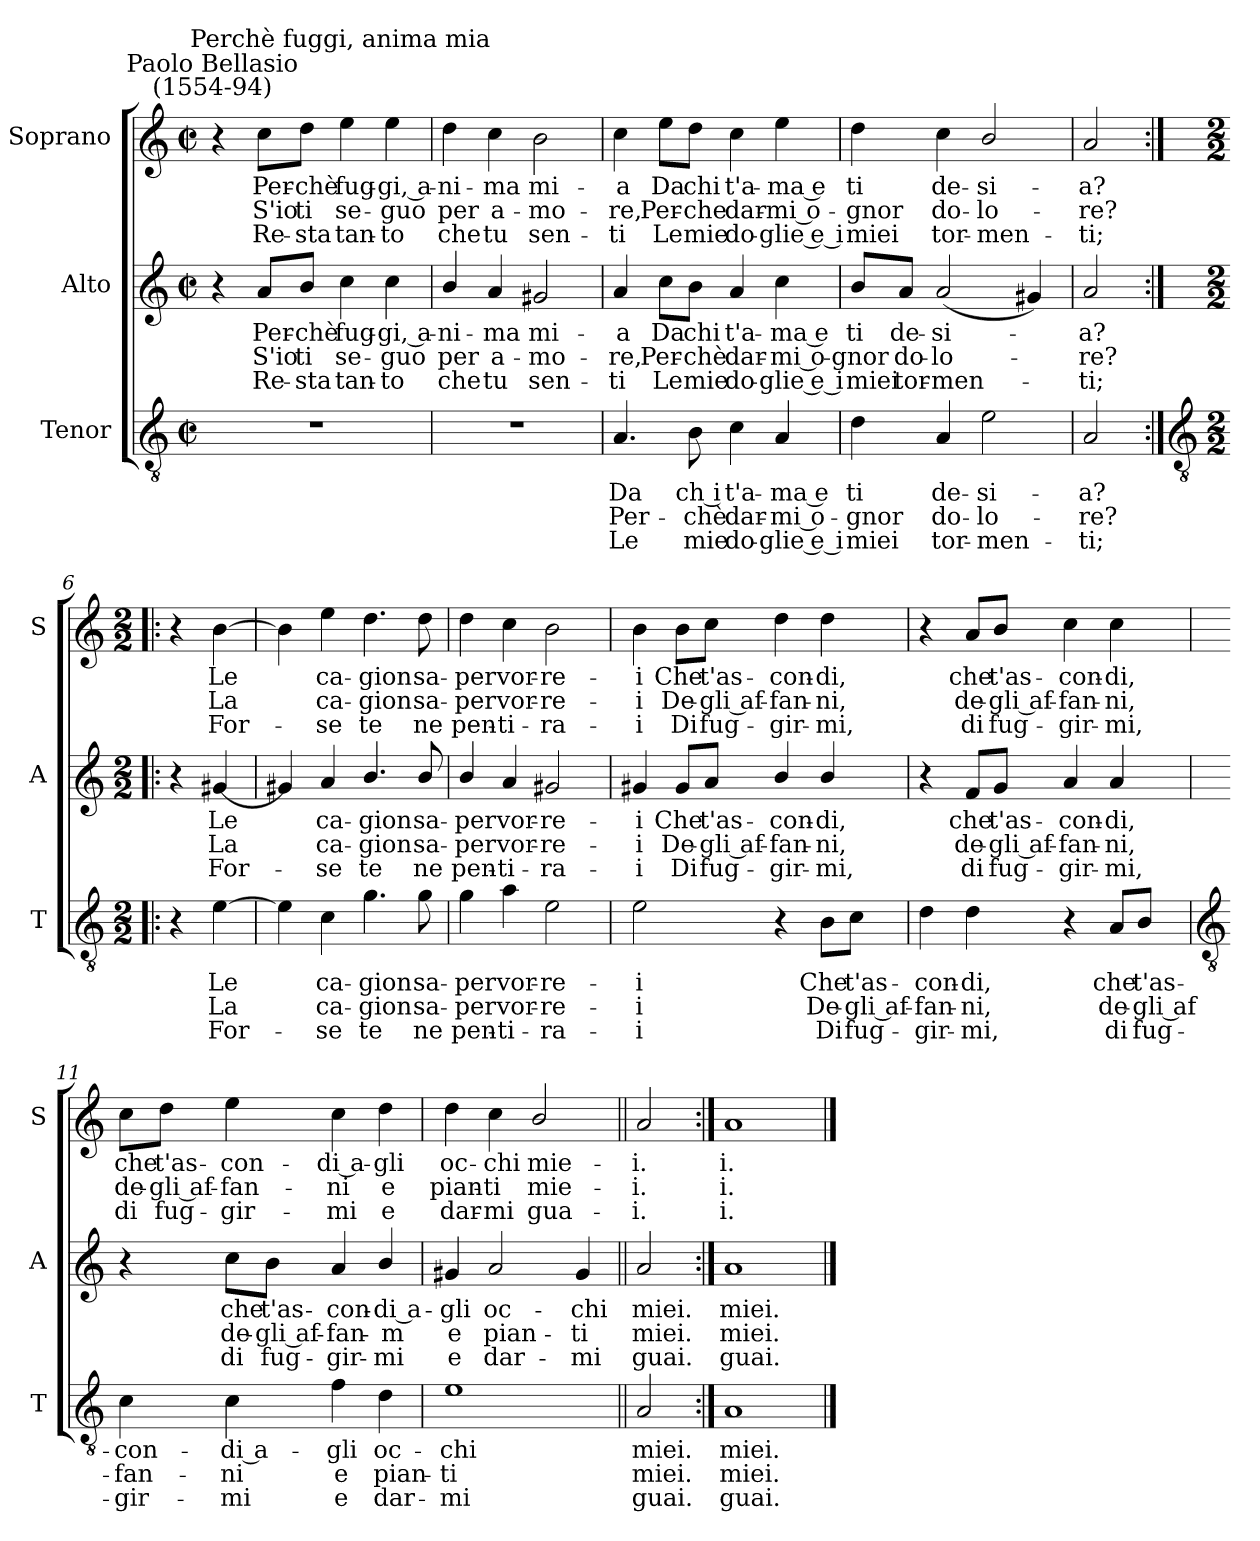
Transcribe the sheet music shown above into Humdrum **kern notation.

**kern	**text	**text	**text	**kern	**text	**text	**text	**kern	**text	**text	**text
*part3	*part3	*part3	*part3	*part2	*part2	*part2	*part2	*part1	*part1	*part1	*part1
*staff3	*staff3	*staff3	*staff3	*staff2	*staff2	*staff2	*staff2	*staff1	*staff1	*staff1	*staff1
*I"Tenor	*	*	*	*I"Alto	*	*	*	*I"Soprano	*	*	*
*I'T	*	*	*	*I'A	*	*	*	*I'S	*	*	*
*clefGv2	*	*	*	*clefG2	*	*	*	*clefG2	*	*	*
*k[]	*	*	*	*k[]	*	*	*	*k[]	*	*	*
*C:	*	*	*	*C:	*	*	*	*C:	*	*	*
*M2/2	*	*	*	*M2/2	*	*	*	*M2/2	*	*	*
*met(c|)	*	*	*	*met(c|)	*	*	*	*met(c|)	*	*	*
=1	=1	=1	=1	=1	=1	=1	=1	=1	=1	=1	=1
!	!	!	!	!	!	!	!	!LO:TX:a:cj:t=Paolo Bellasio\n(1554-94)	!	!	!
1r	.	.	.	4r	.	.	.	4r	.	.	.
!	!	!	!	!	!LO:LY:b	!LO:LY:b	!LO:LY:b	!	!LO:LY:b	!LO:LY:b	!LO:LY:b
.	.	.	.	8a/L	Per-	-S'io	Re-	8cc\L	Per-	-S'io	Re-
!	!	!	!	!	!LO:LY:b	!LO:LY:b	!LO:LY:b	!	!LO:LY:b	!LO:LY:b	!LO:LY:b
.	.	.	.	8b/J	-chè	ti	sta	8dd\J	-chè	ti	sta
!	!	!	!	!	!	!	!	!LO:TX:a:cj:t=Perchè fuggi, anima mia	!	!	!
!	!	!	!	!	!LO:LY:b	!LO:LY:b	!LO:LY:b	!	!LO:LY:b	!LO:LY:b	!LO:LY:b
.	.	.	.	4cc	fug-	-se-	-tan-	4ee	fug-	-se-	-tan-
!	!	!	!	!	!LO:LY:b	!LO:LY:b	!LO:LY:b	!	!LO:LY:b	!LO:LY:b	!LO:LY:b
.	.	.	.	4cc	-gi, a-	-guo	to	4ee	-gi, a-	-guo	to
=2	=2	=2	=2	=2	=2	=2	=2	=2	=2	=2	=2
!	!	!	!	!	!LO:LY:b	!LO:LY:b	!LO:LY:b	!	!LO:LY:b	!LO:LY:b	!LO:LY:b
1r	.	.	.	4b/	ni-	-per	che	4dd	ni-	-per	che
!	!	!	!	!	!LO:LY:b	!LO:LY:b	!LO:LY:b	!	!LO:LY:b	!LO:LY:b	!LO:LY:b
.	.	.	.	4a	ma	a-	-tu	4cc	ma	a-	-tu
!	!	!	!	!	!LO:LY:b	!LO:LY:b	!LO:LY:b	!	!LO:LY:b	!LO:LY:b	!LO:LY:b
.	.	.	.	2g#X	mi-	-mo-	-sen-	2b	mi-	-mo-	-sen-
=3	=3	=3	=3	=3	=3	=3	=3	=3	=3	=3	=3
!	!LO:LY:b	!LO:LY:b	!LO:LY:b	!	!LO:LY:b	!LO:LY:b	!LO:LY:b	!	!LO:LY:b	!LO:LY:b	!LO:LY:b
4.A	Da	Per-	-Le	4a	-a	re,	ti	4cc	-a	re,	ti
!	!	!	!	!	!LO:LY:b	!LO:LY:b	!LO:LY:b	!	!LO:LY:b	!LO:LY:b	!LO:LY:b
.	.	.	.	8cc\L	Da	Per-	-Le	8ee\L	Da	Per-	-Le
!	!LO:LY:b	!LO:LY:b	!LO:LY:b	!	!LO:LY:b	!LO:LY:b	!LO:LY:b	!	!LO:LY:b	!LO:LY:b	!LO:LY:b
8B	ch i	chè	mie	8b\J	chi	chè	mie	8dd\J	chi	che	mie
!	!LO:LY:b	!LO:LY:b	!LO:LY:b	!	!LO:LY:b	!LO:LY:b	!LO:LY:b	!	!LO:LY:b	!LO:LY:b	!LO:LY:b
4c	t'a-	-dar-	-do-	4a	t'a-	-dar-	-do-	4cc	t'a-	-dar-	-do-
!	!LO:LY:b	!LO:LY:b	!LO:LY:b	!	!LO:LY:b	!LO:LY:b	!LO:LY:b	!	!LO:LY:b	!LO:LY:b	!LO:LY:b
4A	-ma e	mi o-	-glie e i	4cc	-ma e	mi o-	-glie e i	4ee	-ma e	mi o-	-glie e i
=4	=4	=4	=4	=4	=4	=4	=4	=4	=4	=4	=4
!	!LO:LY:b	!LO:LY:b	!LO:LY:b	!	!LO:LY:b	!LO:LY:b	!LO:LY:b	!	!LO:LY:b	!LO:LY:b	!LO:LY:b
4d	ti	gnor	miei	8b/L	ti	gnor	miei	4dd	ti	gnor	miei
!	!	!	!	!	!LO:LY:b	!LO:LY:b	!LO:LY:b	!	!	!	!
.	.	.	.	8a/J	de-	-do-	-tor-	.	.	.	.
!	!LO:LY:b	!LO:LY:b	!LO:LY:b	!	!LO:LY:b	!LO:LY:b	!LO:LY:b	!	!LO:LY:b	!LO:LY:b	!LO:LY:b
4A	de-	-do-	-tor-	(<2a	-si-	lo-	men-	4cc	de-	-do-	-tor-
!	!LO:LY:b	!LO:LY:b	!LO:LY:b	!	!	!	!	!	!LO:LY:b	!LO:LY:b	!LO:LY:b
2e	-si-	-lo-	-men-	.	.	.	.	2b/	-si-	-lo-	-men-
.	.	.	.	4g#X)	.	.	.	.	.	.	.
=5	=5	=5	=5	=5	=5	=5	=5	=5	=5	=5	=5
!	!LO:LY:b	!LO:LY:b	!LO:LY:b	!	!LO:LY:b	!LO:LY:b	!LO:LY:b	!	!LO:LY:b	!LO:LY:b	!LO:LY:b
2A	-a?	re?	ti;	2a	a?	re?	ti;	2a	-a?	re?	ti;
!!LO:LB:g=z
=6:|!|:	=6:|!|:	=6:|!|:	=6:|!|:	=6:|!|:	=6:|!|:	=6:|!|:	=6:|!|:	=6:|!|:	=6:|!|:	=6:|!|:	=6:|!|:
*clefGv2	*	*	*	*	*	*	*	*	*	*	*
*M2/2	*	*	*	*M2/2	*	*	*	*M2/2	*	*	*
4r	.	.	.	4r	.	.	.	4r	.	.	.
!	!LO:LY:b	!LO:LY:b	!LO:LY:b	!	!LO:LY:b	!LO:LY:b	!LO:LY:b	!	!LO:LY:b	!LO:LY:b	!LO:LY:b
[4e	Le	La	For-	[4g#X	Le	La	For-	[4b	Le	La	For-
=7	=7	=7	=7	=7	=7	=7	=7	=7	=7	=7	=7
4e]	.	.	.	4g#X]	.	.	.	4b]	.	.	.
!	!LO:LY:b	!LO:LY:b	!LO:LY:b	!	!LO:LY:b	!LO:LY:b	!LO:LY:b	!	!LO:LY:b	!LO:LY:b	!LO:LY:b
4c	-ca-	-ca-	-se	4a	-ca-	-ca-	-se	4ee	-ca-	-ca-	-se
!	!LO:LY:b	!LO:LY:b	!LO:LY:b	!	!LO:LY:b	!LO:LY:b	!LO:LY:b	!	!LO:LY:b	!LO:LY:b	!LO:LY:b
4.g	gion	gion	te	4.b/	gion	gion	te	4.dd	gion	gion	te
!	!LO:LY:b	!LO:LY:b	!LO:LY:b	!	!LO:LY:b	!LO:LY:b	!LO:LY:b	!	!LO:LY:b	!LO:LY:b	!LO:LY:b
8g	sa-	-sa-	-ne	8b/	sa-	-sa-	-ne	8dd	sa-	-sa-	-ne
=8	=8	=8	=8	=8	=8	=8	=8	=8	=8	=8	=8
!	!LO:LY:b	!LO:LY:b	!LO:LY:b	!	!LO:LY:b	!LO:LY:b	!LO:LY:b	!	!LO:LY:b	!LO:LY:b	!LO:LY:b
4g	per	per	pen-	4b/	per	per	pen-	4dd	per	per	pen-
!	!LO:LY:b	!LO:LY:b	!LO:LY:b	!	!LO:LY:b	!LO:LY:b	!LO:LY:b	!	!LO:LY:b	!LO:LY:b	!LO:LY:b
4a	-vor-	-vor-	-ti-	4a	-vor-	-vor-	-ti-	4cc	-vor-	-vor-	-ti-
!	!LO:LY:b	!LO:LY:b	!LO:LY:b	!	!LO:LY:b	!LO:LY:b	!LO:LY:b	!	!LO:LY:b	!LO:LY:b	!LO:LY:b
2e	-re-	-re-	-ra-	2g#X	-re-	-re-	-ra-	2b	-re-	-re-	-ra-
=9	=9	=9	=9	=9	=9	=9	=9	=9	=9	=9	=9
!	!LO:LY:b	!LO:LY:b	!LO:LY:b	!	!LO:LY:b	!LO:LY:b	!LO:LY:b	!	!LO:LY:b	!LO:LY:b	!LO:LY:b
2e	-i	i	i	4g#X	-i	i	i	4b	-i	i	i
!	!	!	!	!	!LO:LY:b	!LO:LY:b	!LO:LY:b	!	!LO:LY:b	!LO:LY:b	!LO:LY:b
.	.	.	.	8g#/L	Che	De-	-Di	8b\L	Che	De-	-Di
!	!	!	!	!	!LO:LY:b	!LO:LY:b	!LO:LY:b	!	!LO:LY:b	!LO:LY:b	!LO:LY:b
.	.	.	.	8a/J	t'as-	-gli af-	-fug-	8cc\J	t'as-	-gli af-	-fug-
!	!	!	!	!	!LO:LY:b	!LO:LY:b	!LO:LY:b	!	!LO:LY:b	!LO:LY:b	!LO:LY:b
4r	.	.	.	4b/	-con-	-fan-	-gir-	4dd	-con-	-fan-	-gir-
!	!LO:LY:b	!LO:LY:b	!LO:LY:b	!	!LO:LY:b	!LO:LY:b	!LO:LY:b	!	!LO:LY:b	!LO:LY:b	!LO:LY:b
8B\L	Che	De-	-Di	4b/	-di,	ni,	mi,	4dd	-di,	ni,	mi,
!	!LO:LY:b	!LO:LY:b	!LO:LY:b	!	!	!	!	!	!	!	!
8c\J	t'as-	-gli af-	-fug-	.	.	.	.	.	.	.	.
=10	=10	=10	=10	=10	=10	=10	=10	=10	=10	=10	=10
!	!LO:LY:b	!LO:LY:b	!LO:LY:b	!	!	!	!	!	!	!	!
4d	-con-	-fan-	-gir-	4r	.	.	.	4r	.	.	.
!	!LO:LY:b	!LO:LY:b	!LO:LY:b	!	!LO:LY:b	!LO:LY:b	!LO:LY:b	!	!LO:LY:b	!LO:LY:b	!LO:LY:b
4d	-di,	ni,	mi,	8f/L	che	de-	-di	8a/L	che	de-	-di
!	!	!	!	!	!LO:LY:b	!LO:LY:b	!LO:LY:b	!	!LO:LY:b	!LO:LY:b	!LO:LY:b
.	.	.	.	8g/J	t'as-	-gli af-	-fug-	8b/J	t'as-	-gli af-	-fug-
!	!	!	!	!	!LO:LY:b	!LO:LY:b	!LO:LY:b	!	!LO:LY:b	!LO:LY:b	!LO:LY:b
4r	.	.	.	4a	-con-	-fan-	-gir-	4cc	-con-	-fan-	-gir-
!	!LO:LY:b	!LO:LY:b	!LO:LY:b	!	!LO:LY:b	!LO:LY:b	!LO:LY:b	!	!LO:LY:b	!LO:LY:b	!LO:LY:b
8A/L	che	de-	-di	4a	-di,	ni,	mi,	4cc	-di,	ni,	mi,
!	!LO:LY:b	!LO:LY:b	!LO:LY:b	!	!	!	!	!	!	!	!
8B/J	t'as-	-gli af-	-fug-	.	.	.	.	.	.	.	.
!!LO:LB:g=z
=11	=11	=11	=11	=11	=11	=11	=11	=11	=11	=11	=11
*clefGv2	*	*	*	*	*	*	*	*	*	*	*
!	!LO:LY:b	!LO:LY:b	!LO:LY:b	!	!	!	!	!	!LO:LY:b	!LO:LY:b	!LO:LY:b
4c	-con-	-fan-	-gir-	4r	.	.	.	8cc\L	che	de-	-di
!	!	!	!	!	!	!	!	!	!LO:LY:b	!LO:LY:b	!LO:LY:b
.	.	.	.	.	.	.	.	8dd\J	t'as-	-gli af-	-fug-
!	!LO:LY:b	!LO:LY:b	!LO:LY:b	!	!LO:LY:b	!LO:LY:b	!LO:LY:b	!	!LO:LY:b	!LO:LY:b	!LO:LY:b
4c	-di a-	-ni	mi	8cc\L	che	de-	-di	4ee	-con-	-fan-	-gir-
!	!	!	!	!	!LO:LY:b	!LO:LY:b	!LO:LY:b	!	!	!	!
.	.	.	.	8b\J	t'as-	-gli af-	-fug-	.	.	.	.
!	!LO:LY:b	!LO:LY:b	!LO:LY:b	!	!LO:LY:b	!LO:LY:b	!LO:LY:b	!	!LO:LY:b	!LO:LY:b	!LO:LY:b
4f	gli	e	e	4a	-con-	-fan-	-gir-	4cc	-di a-	-ni	mi
!	!LO:LY:b	!LO:LY:b	!LO:LY:b	!	!LO:LY:b	!LO:LY:b	!LO:LY:b	!	!LO:LY:b	!LO:LY:b	!LO:LY:b
4d	oc-	-pian-	-dar-	4b/	-di a-	-m	mi	4dd	gli	e	e
=12	=12	=12	=12	=12	=12	=12	=12	=12	=12	=12	=12
!	!LO:LY:b	!LO:LY:b	!LO:LY:b	!	!LO:LY:b	!LO:LY:b	!LO:LY:b	!	!LO:LY:b	!LO:LY:b	!LO:LY:b
1e	-chi	ti	mi	4g#X	gli	e	e	4dd	oc-	-pian-	-dar-
!	!	!	!	!	!LO:LY:b	!LO:LY:b	!LO:LY:b	!	!LO:LY:b	!LO:LY:b	!LO:LY:b
.	.	.	.	2a	oc-	-pian-	-dar-	4cc	-chi	ti	mi
!	!	!	!	!	!	!	!	!	!LO:LY:b	!LO:LY:b	!LO:LY:b
.	.	.	.	.	.	.	.	2b/	mie-	-mie-	-gua-
!	!	!	!	!	!LO:LY:b	!LO:LY:b	!LO:LY:b	!	!	!	!
.	.	.	.	4g#	-chi	ti	mi	.	.	.	.
=13||	=13||	=13||	=13||	=13||	=13||	=13||	=13||	=13||	=13||	=13||	=13||
!	!LO:LY:b	!LO:LY:b	!LO:LY:b	!	!LO:LY:b	!LO:LY:b	!LO:LY:b	!	!LO:LY:b	!LO:LY:b	!LO:LY:b
2A	miei.	miei.	guai.	2a	miei.	miei.	guai.	2a	-i.	i.	i.
=14:|!	=14:|!	=14:|!	=14:|!	=14:|!	=14:|!	=14:|!	=14:|!	=14:|!	=14:|!	=14:|!	=14:|!
!	!LO:LY:b	!LO:LY:b	!LO:LY:b	!	!LO:LY:b	!LO:LY:b	!LO:LY:b	!	!LO:LY:b	!LO:LY:b	!LO:LY:b
1A	miei.	miei.	guai.	1a	miei.	miei.	guai.	1a	i.	i.	i.
==	==	==	==	==	==	==	==	==	==	==	==
*-	*-	*-	*-	*-	*-	*-	*-	*-	*-	*-	*-
